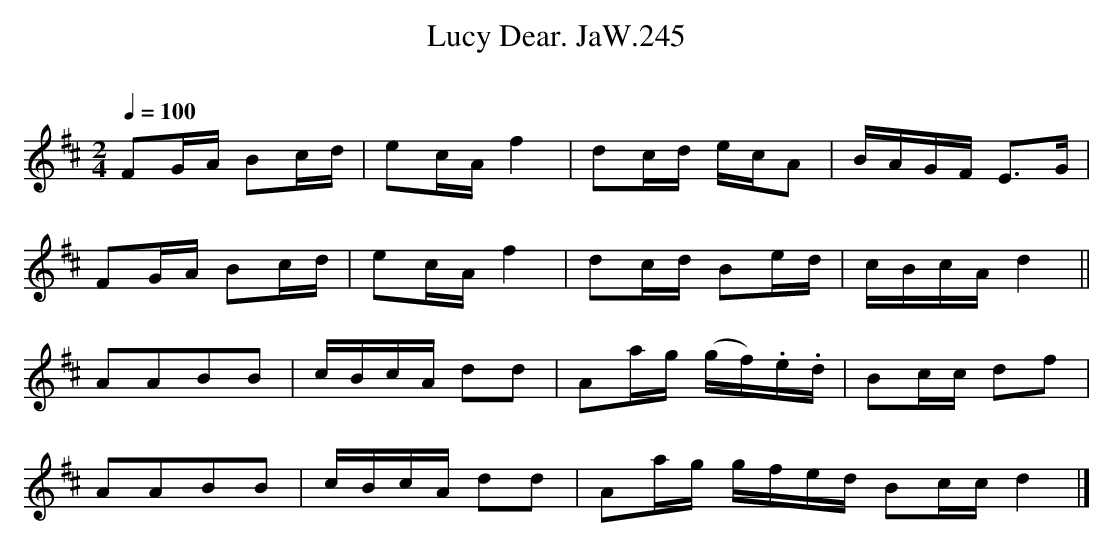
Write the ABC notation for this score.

X:1
T:Lucy Dear. JaW.245
M:2/4
L:1/8
Q:1/4=100
O:
K:D
FG/A/ Bc/d/|ec/A/f2|dc/d/ e/c/A|B/A/G/F/ E>G|
FG/A/ Bc/d/|ec/A/ f2|dc/d/ Be/d/|c/B/c/A/ d2||
AABB|c/B/c/A/ dd|Aa/g/ (g/f/).e/.d/|Bc/c/ df|
AABB|c/B/c/A/ dd|Aa/g/ g/f/e/d/ Bc/c/ d2|]
